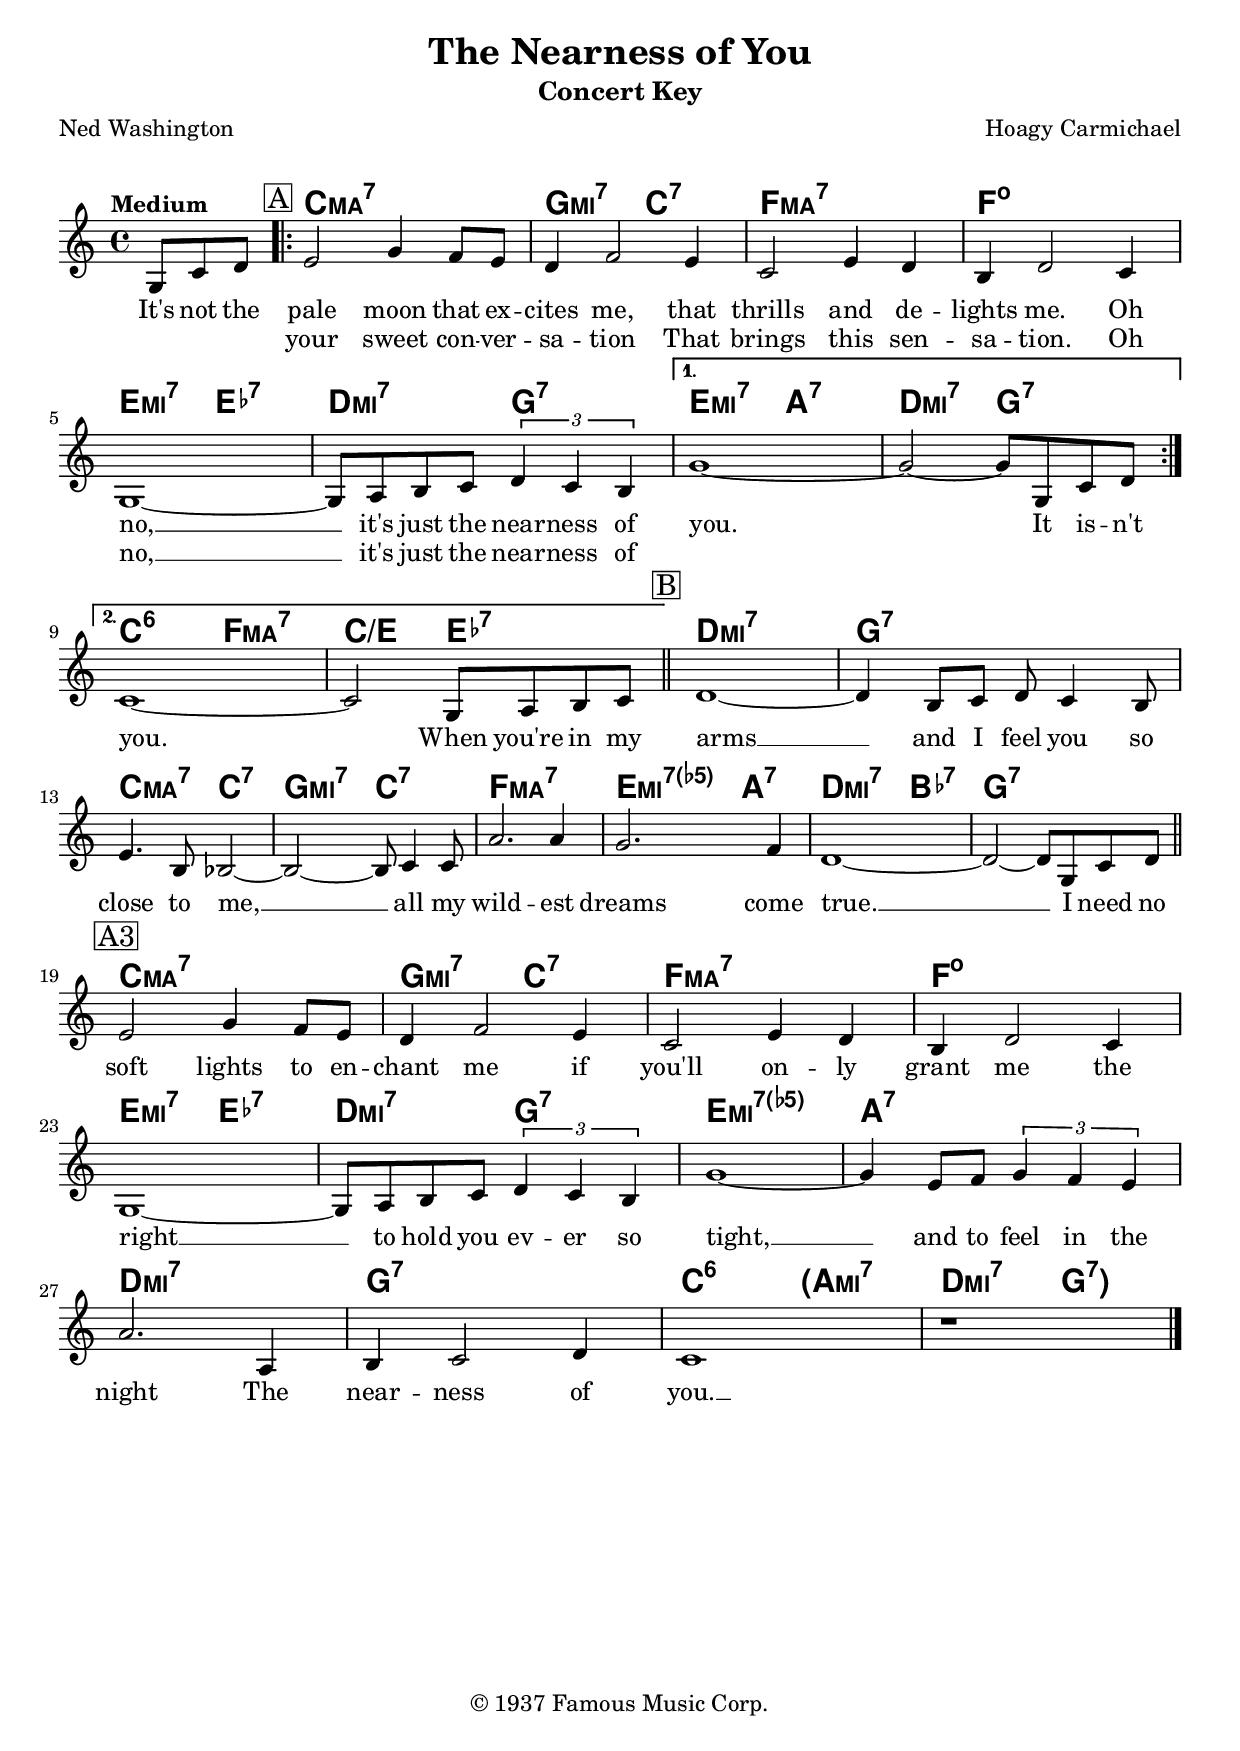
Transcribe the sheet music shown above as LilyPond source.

\version "2.24.0"

\include "english.ly"

instrument = "Concert Key"
whatKey = c
whatClef = "treble"

%% -*- Mode: LilyPond -*-

\include "lead-sheets.ily"

refrainLyricsPre = \lyricmode {
It's not the
}

refrainLyricsOne = \lyricmode {
pale moon that ex -- cites me,
that thrills and de -- lights me.
Oh no, __ it's just the near -- ness of
}

refrainLyricsOneRep = \lyricmode {
you.
It is -- n't
}

refrainLyricsTwo = \lyricmode {
your sweet con -- ver -- sa -- tion
That brings this sen -- sa -- tion.
Oh no, __ it's just the near -- ness of
}

refrainLyricsTwoRep = \lyricmode {
you.
When you're in my
}

refrainLyricsBridge = \lyricmode {
arms __
and I feel you so close to me, __
all my wild -- est dreams come true. __
I need no
}


refrainLyricsThree = \lyricmode {
soft lights to en -- chant me
if you'll on -- ly grant me
the right __ to hold you ev -- er so tight, __
and to feel in the night
The near -- ness of you. __
}

refrainChords = \chordmode {
  s4.
  
  f1:maj7 c2:m7 f2:7 bf1:maj7 bf1:dim7
  a2:m7 af2:7 g2:m7 c2:7
  
  a2:m7 d2:7 g2:m7 c2:7
  
  f2:6 bf2:maj7 f2/a af2:7
  
  g1:m7 c1:7
  f2:maj7 f2:7 c2:m7 f2:7 bf1:maj7 a2:m7.5- d2:7
  g2:m7 ef2:7 c1:7
  
  f1:maj7 c2:m7 f2:7 bf1:maj7 bf1:dim7
  a2:m7 af2:7 g2:m7 c2:7

  a1:m7.5- d1:7 g1:m7 c1:7
  f2:6
  \set chordNameFunction = #begin-parenthesis-ignatzek-chord-names
  d2:m7
  \unset chordNameFunction
  g2:m7
  \set chordNameFunction = #end-parenthesis-ignatzek-chord-names
  c2:7
  \unset chordNameFunction
}

refrainMelody = \relative f' {
  \time 4/4
  \key f \major
  \clef \whatClef
  \tempo "Medium"
  
  \partial 4. c8 f8 g8 |

  \mark \markup{ \box "A" }
  
  \repeat volta 2 {
  a2 c4 bf8 a8 | g4 bf2 a4 | f2 a4 g4 | e4 g2 f4 |
  c1~ | c8 d8 e8 f8 \tuplet 3/2 { g4 f4 e4 } |
  } \alternative { {
  c'1~ | c2~ c8 c,8 f8 g8 |
  \break
  } {
  f1~ | f2 c8 d8 e8 f8 |
  } }

  \bar "||"

  \mark \markup{ \box "B" }
  
  g1~ | g4 e8 f8 g8 f4 e8 |
  \break
  a4. e8 ef2~ | ef2~ ef8 f4 f8 | d'2. d4 | c2. bf4 |
  g1~ | g2~ g8 c,8 f8 g8 |
  
  \bar "||"
  \break

  \mark \markup{ \box "A3" }

  a2 c4 bf8 a8 | g4 bf2 a4 | f2 a4 g4 | e4 g2 f4 |
  \break
  c1~ | c8 d8 e8 f8 \tuplet 3/2 { g4 f4 e4 } |
  c'1~ | c4 a8 bf8 \tuplet 3/2 { c4 bf4 a4 } |
  \break
  d2. d,4 | e4 f2 g4 | f1 | r1 |

  \bar "|."
}

\include "paper.ily"

\header {
  title = "The Nearness of You"
  subtitle = \instrument
  poet = "Ned Washington"
  composer = "Hoagy Carmichael"
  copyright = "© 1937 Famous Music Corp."
}

\markup {
  % Leave a gap after the header
  \vspace #1
}

\score {
  <<
    { \context ChordNames 
      {
      \override ChordName.font-size = #+3
      \override ChordName.font-series = #'bold
      \set chordChanges = ##t
     \transpose f \whatKey {
       \refrainChords
	}
      }
      }
    \new Staff {
      \context Voice = "voiceMelody" { 
	\noDoubleAccidentalMusic \transpose f \whatKey {
	  \refrainMelody
	  }
	}
    }
    \new Lyrics \lyricsto "voiceMelody"
    {
      \refrainLyricsPre
    <<
      { \refrainLyricsOne }
      \new Lyrics {
	\set associatedVoice = "voiceMelody"
	\refrainLyricsTwo }
    >>
    \refrainLyricsOneRep
    \refrainLyricsTwoRep
    \refrainLyricsBridge
    \refrainLyricsThree
    }
  >>
  \layout { }
}

